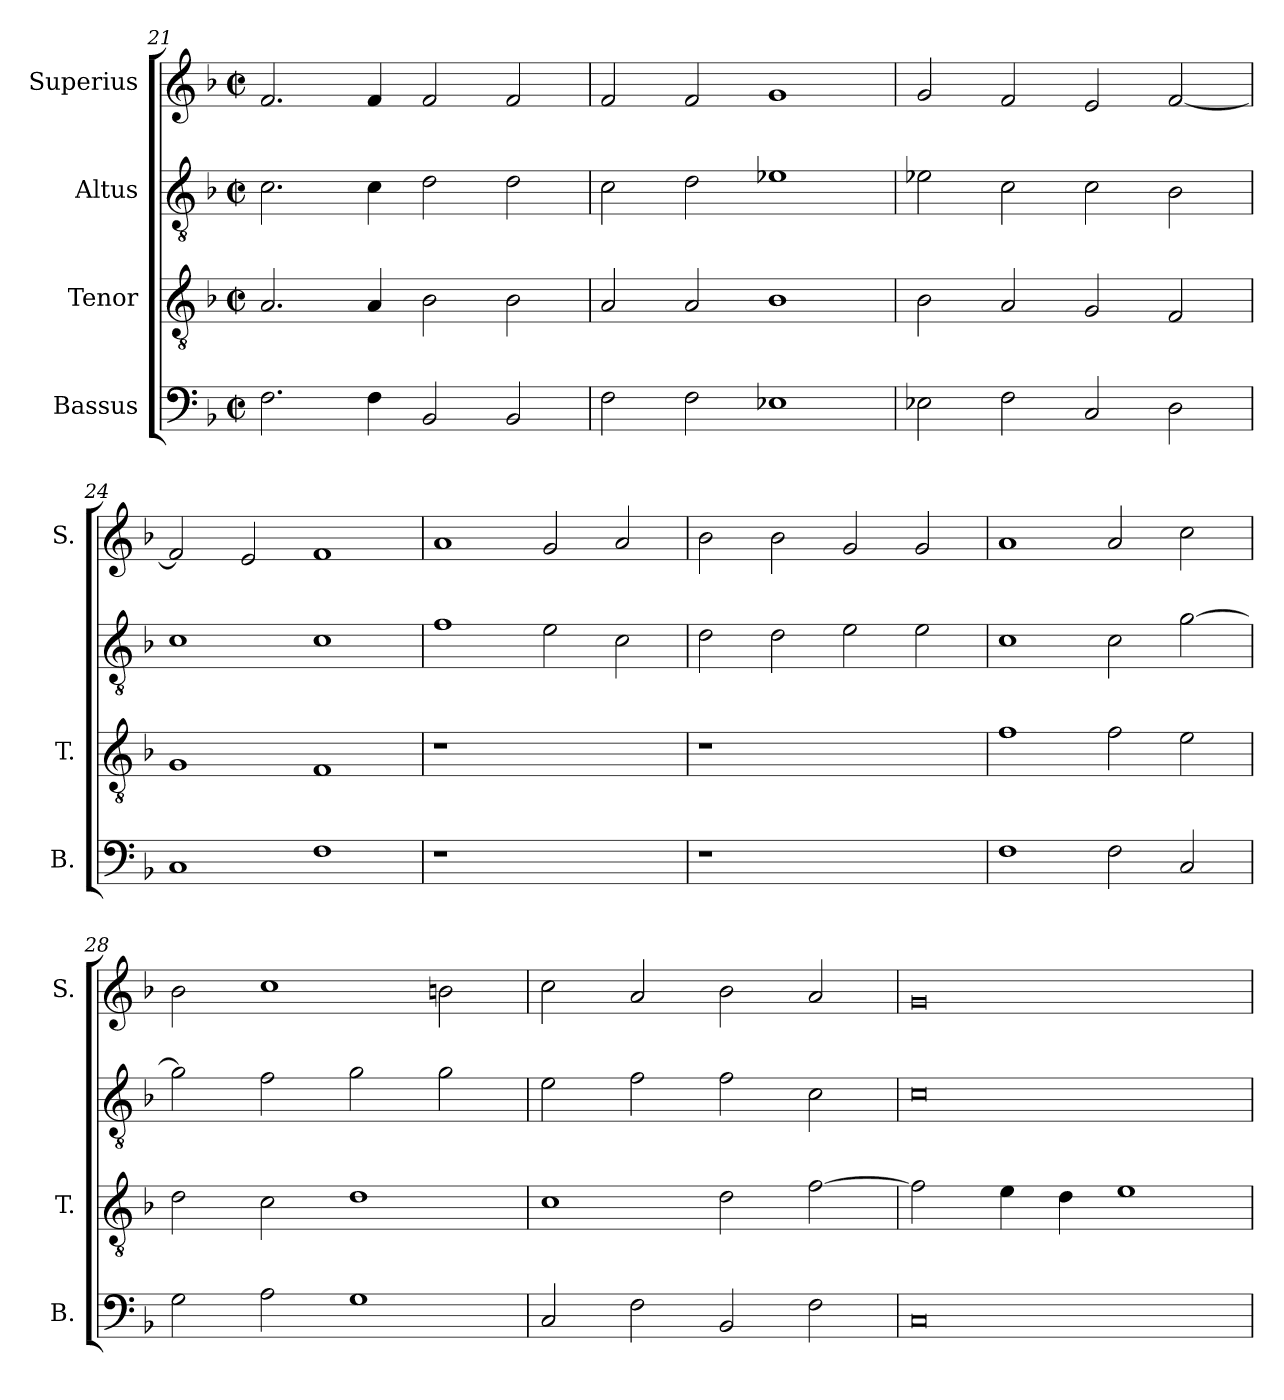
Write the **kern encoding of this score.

**kern	**kern	**kern	**kern
*part4	*part3	*part2	*part1
*staff4	*staff3	*staff2	*staff1
*I"Bassus	*I"Tenor	*I"Altus	*I"Superius
*I'B.	*I'T.	*	*I'S.
!!LO:PB:g=z
*clefF4	*clefGv2	*clefGv2	*clefG2
*	*ITrd7c12	*ITrd7c12	*
*k[b-]	*k[b-]	*k[b-]	*k[b-]
*F:	*F:	*F:	*F:
*M2/2	*M2/2	*M2/2	*M2/2
*met(c|)	*met(c|)	*met(c|)	*met(c|)
=21	=21	=21	=21
2.Fi\	2.AAi/	2.Ci\	2.fi/
4Fi\	4AAi/	4Ci\	4fi/
2BB-i/	2BB-i\	2Di\	2fi/
2BB-i/	2BB-i\	2Di\	2fi/
=22	=22	=22	=22
2Fi\	2AAi/	2Ci\	2fi/
2Fi\	2AAi/	2Di\	2fi/
1E-Xi	1BB-i	1E-Xi	1gi
=23	=23	=23	=23
2E-Xi\	2BB-i\	2E-Xi\	2gi/
2Fi\	2AAi/	2Ci\	2fi/
2Ci/	2GGi/	2Ci\	2ei/
2Di\	2FFi/	2BB-i\	[<2fi/
=24	=24	=24	=24
1Ci	1GGi	1Ci	2fi/]
.	.	.	2ei/
1Fi	1FFi	1Ci	1fi
=25	=25	=25	=25
!LO:N:vis=1	!LO:N:vis=1	!	!
1r	1r	1Fi	1ai
1ryy	1ryy	2Ei\	2gi/
.	.	2Ci\	2ai/
!!LO:LB:g=z
=26	=26	=26	=26
!LO:N:vis=1	!LO:N:vis=1	!	!
1r	1r	2Di\	2b-i\
.	.	2Di\	2b-i\
1ryy	1ryy	2Ei\	2gi/
.	.	2Ei\	2gi/
=27	=27	=27	=27
1Fi	1Fi	1Ci	1ai
2Fi\	2Fi\	2Ci\	2ai/
2Ci/	2Ei\	[>2Gi\	2cci\
=28	=28	=28	=28
2Gi\	2Di\	2Gi\]	2b-i\
2Ai\	2Ci\	2Fi\	1cci
1Gi	1Di	2Gi\	.
.	.	2Gi\	2bni\
=29	=29	=29	=29
2Ci/	1Ci	2Ei\	2cci\
2Fi\	.	2Fi\	2ai/
2BB-i/	2Di\	2Fi\	2b-i\
2Fi\	[>2Fi\	2Ci\	2ai/
=30	=30	=30	=30
0Ci	2Fi\]	0Ci	0gi
.	4Ei\	.	.
.	4Di\	.	.
.	1Ei	.	.
=	=	=	=
*-	*-	*-	*-
